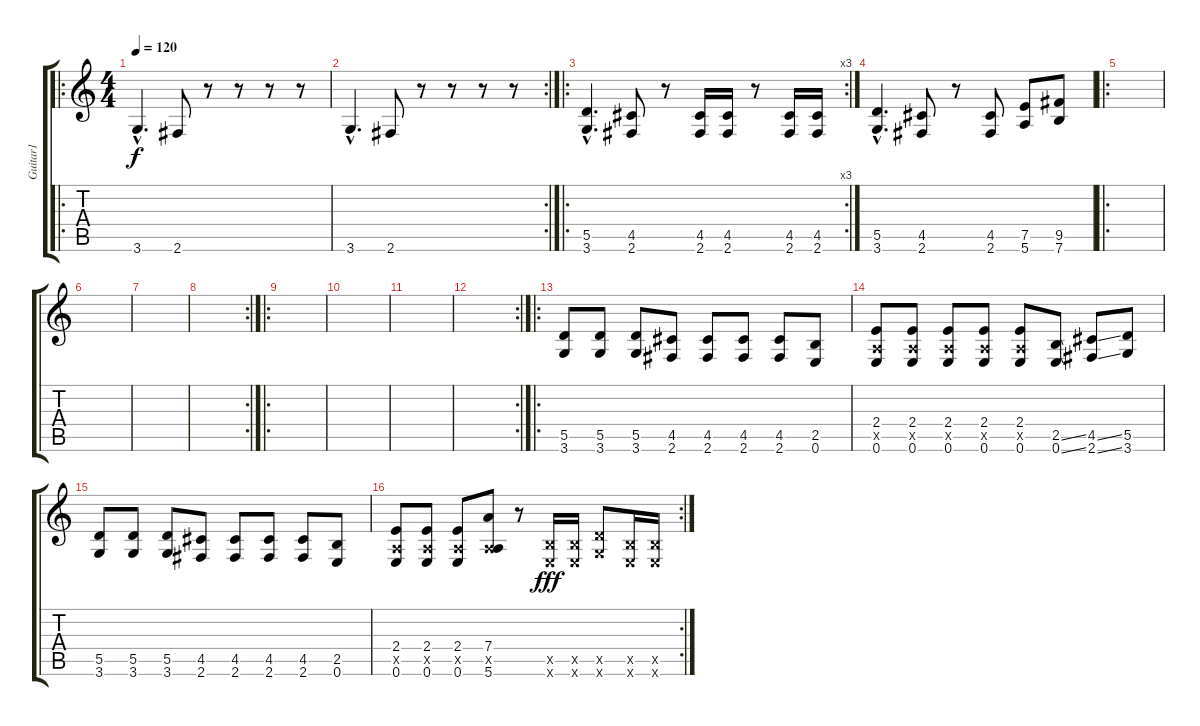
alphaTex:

\track ("Guitar1" "Guitar1") {instrument distortionguitar}
\staff {score tabs}
\tuning (E4 B3 G3 D3 A2 E2) {hide}
\ro
\ts (4 4)
\tempo 120
\clef g2
\ks c
3.6{hac}.4{d dy f instrument distortionguitar} 2.6.8 r.8 r.8 r.8 r.8 |
\rc 2
3.6{hac}.4{d} 2.6.8 r.8 r.8 r.8 r.8 |
\ro
\rc 3
(5.5{hac} 3.6{hac}).4{d} (4.5 2.6).8 r.8 (4.5 2.6).16 (4.5 2.6).16 r.8 (4.5 2.6).16 (4.5 2.6).16 |
(5.5{hac} 3.6{hac}).4{d} (4.5 2.6).8 r.8 (4.5 2.6).8 (7.5 5.6).8 (9.5 7.6).8 |
\ro
|
|
|
\rc 2
|
\ro
|
|
|
\rc 2
|
\ro
(5.5 3.6).8 (5.5 3.6).8 (5.5 3.6).8 (4.5 2.6).8 (4.5 2.6).8 (4.5 2.6).8 (4.5 2.6).8 (2.5 0.6).8 |
(2.4 0.5{x} 0.6).8 (2.4 0.5{x} 0.6).8 (2.4 0.5{x} 0.6).8 (2.4 0.5{x} 0.6).8 (2.4 0.5{x} 0.6).8 (2.5{ss} 0.6{ss}).8 (4.5{ss} 2.6{ss}).8 (5.5 3.6).8 |
(5.5 3.6).8 (5.5 3.6).8 (5.5 3.6).8 (4.5 2.6).8 (4.5 2.6).8 (4.5 2.6).8 (4.5 2.6).8 (2.5 0.6).8 |
\rc 2
(2.4 0.5{x} 0.6).8 (2.4 0.5{x} 0.6).8 (2.4 0.5{x} 0.6).8 (7.4 0.5{x} 5.6).8 r.8 (2.5{x} 0.6{x}).16{dy fff} (2.5{x} 0.6{x}).16 (5.5{x} 3.6{x}).8 (2.5{x} 0.6{x}).16 (2.5{x} 0.6{x}).16
